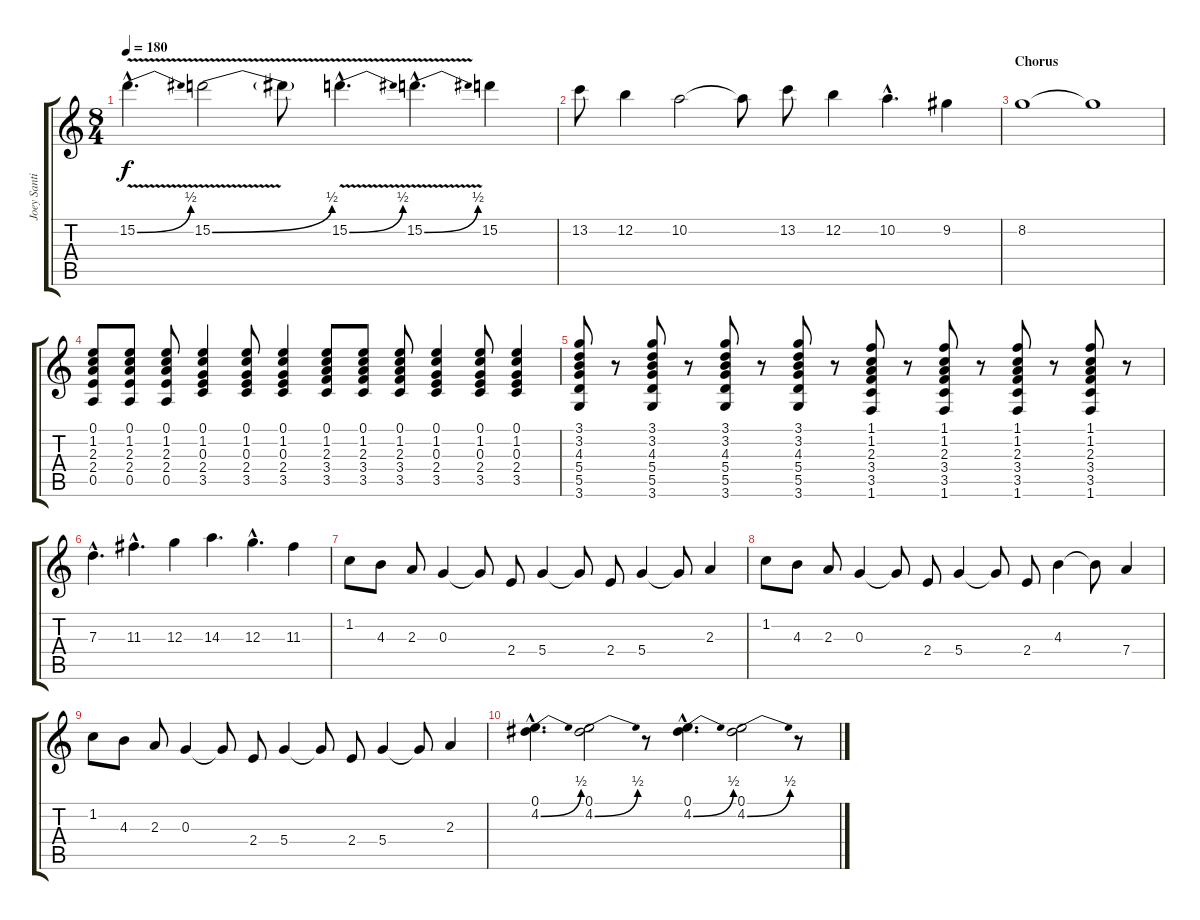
\track ("Joey Santiago" "Joey Santi") {instrument distortionguitar}
\staff {score tabs}
\tuning (E4 B3 G3 D3 A2 E2) {hide}
\ts (8 4)
\tempo 180
\clef g2
\ks c
15.2{be (bend 0 0 60 2) v hac}.4{d dy f} 15.2{be (bend 0 0 60 2) v}.2 15.2{t}.8 15.2{be (bend 0 0 60 2) v hac}.4{d} 15.2{be (bend 0 0 60 2) v hac}.4{d} 15.2.4 |
13.2.8 12.2.4 10.2.2 10.2{t}.8 13.2.8 12.2.4 10.2{hac}.4{d} 9.2.4 |
\section ("" "Chorus")
8.2.1 8.2{t}.1 |
(0.1 1.2 2.3 2.4 0.5).8 (0.1 1.2 2.3 2.4 0.5).8 (0.1 1.2 2.3 2.4 0.5).8 (0.1 1.2 0.3 2.4 3.5).4 (0.1 1.2 0.3 2.4 3.5).8 (0.1 1.2 0.3 2.4 3.5).4 (0.1 1.2 2.3 3.4 3.5).8 (0.1 1.2 2.3 3.4 3.5).8 (0.1 1.2 2.3 3.4 3.5).8 (0.1 1.2 0.3 2.4 3.5).4 (0.1 1.2 0.3 2.4 3.5).8 (0.1 1.2 0.3 2.4 3.5).4 |
(3.1 3.2 4.3 5.4 5.5 3.6).8 r.8 (3.1 3.2 4.3 5.4 5.5 3.6).8 r.8 (3.1 3.2 4.3 5.4 5.5 3.6).8 r.8 (3.1 3.2 4.3 5.4 5.5 3.6).8 r.8 (1.1 1.2 2.3 3.4 3.5 1.6).8 r.8 (1.1 1.2 2.3 3.4 3.5 1.6).8 r.8 (1.1 1.2 2.3 3.4 3.5 1.6).8 r.8 (1.1 1.2 2.3 3.4 3.5 1.6).8 r.8 |
7.3{hac}.4{d} 11.3{hac}.4{d} 12.3.4 14.3.4{d} 12.3{hac}.4{d} 11.3.4 |
1.2.8 4.3.8 2.3.8 0.3.4 0.3{t}.8 2.4.8 5.4.4 5.4{t}.8 2.4.8 5.4.4 5.4{t}.8 2.3.4 |
1.2.8 4.3.8 2.3.8 0.3.4 0.3{t}.8 2.4.8 5.4.4 5.4{t}.8 2.4.8 4.3.4 4.3{t}.8 7.4.4 |
1.2.8 4.3.8 2.3.8 0.3.4 0.3{t}.8 2.4.8 5.4.4 5.4{t}.8 2.4.8 5.4.4 5.4{t}.8 2.3.4 |
(0.1{hac} 4.2{be (bend 0 0 60 2) hac}).4{d} (0.1 4.2{be (bend 0 0 60 2)}).2 r.8 (0.1{hac} 4.2{be (bend 0 0 60 2) hac}).4{d} (0.1 4.2{be (bend 0 0 60 2)}).2 r.8
